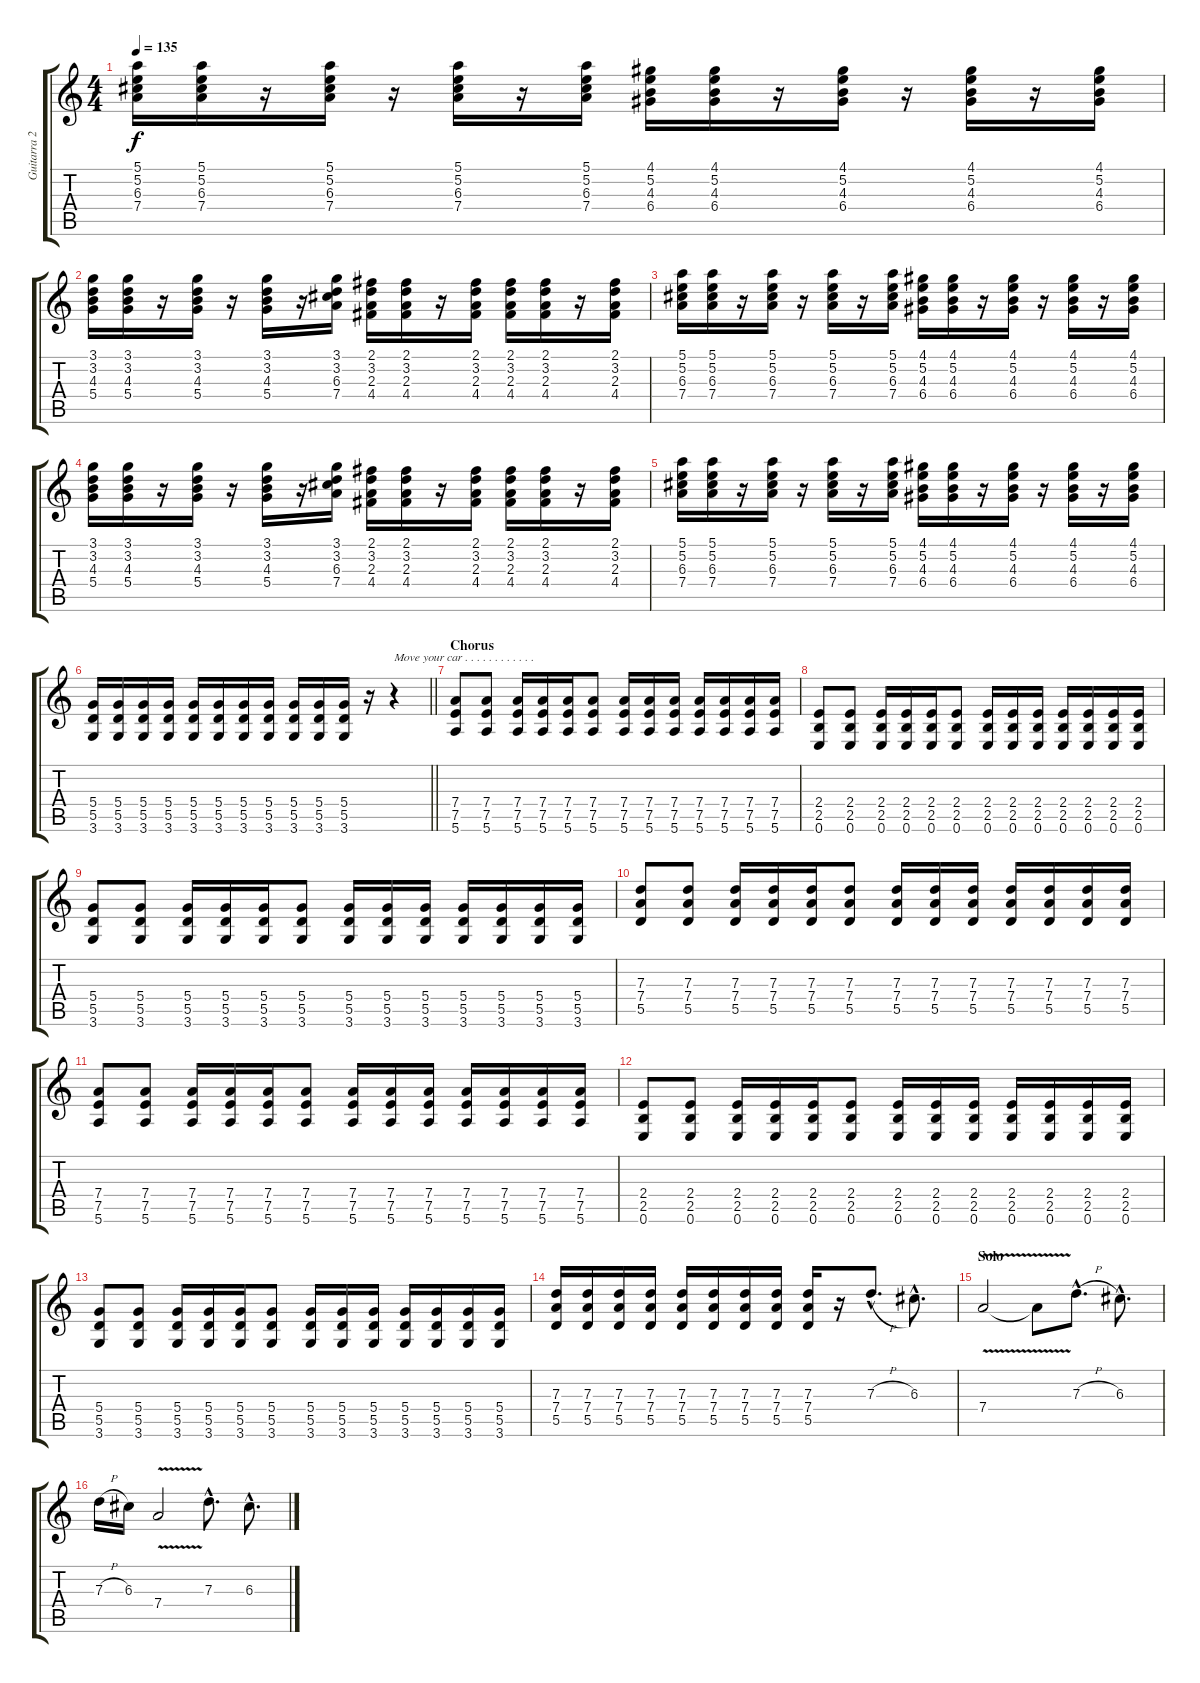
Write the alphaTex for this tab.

\track ("Guitarra 2 - Erik" "Guitarra 2") {instrument distortionguitar}
\staff {score tabs}
\tuning (E4 B3 G3 D3 A2 E2) {hide}
\ts (4 4)
\tempo 135
\clef g2
\ks c
(5.1 5.2 6.3 7.4).16{dy f} (5.1 5.2 6.3 7.4).16 r.16 (5.1 5.2 6.3 7.4).16 r.16 (5.1 5.2 6.3 7.4).16 r.16 (5.1 5.2 6.3 7.4).16 (4.1 5.2 4.3 6.4).16 (4.1 5.2 4.3 6.4).16 r.16 (4.1 5.2 4.3 6.4).16 r.16 (4.1 5.2 4.3 6.4).16 r.16 (4.1 5.2 4.3 6.4).16 |
(3.1 3.2 4.3 5.4).16 (3.1 3.2 4.3 5.4).16 r.16 (3.1 3.2 4.3 5.4).16 r.16 (3.1 3.2 4.3 5.4).16 r.16 (3.1 3.2 6.3 7.4).16 (2.1 3.2 2.3 4.4).16 (2.1 3.2 2.3 4.4).16 r.16 (2.1 3.2 2.3 4.4).16 (2.1 3.2 2.3 4.4).16 (2.1 3.2 2.3 4.4).16 r.16 (2.1 3.2 2.3 4.4).16 |
(5.1 5.2 6.3 7.4).16 (5.1 5.2 6.3 7.4).16 r.16 (5.1 5.2 6.3 7.4).16 r.16 (5.1 5.2 6.3 7.4).16 r.16 (5.1 5.2 6.3 7.4).16 (4.1 5.2 4.3 6.4).16 (4.1 5.2 4.3 6.4).16 r.16 (4.1 5.2 4.3 6.4).16 r.16 (4.1 5.2 4.3 6.4).16 r.16 (4.1 5.2 4.3 6.4).16 |
(3.1 3.2 4.3 5.4).16 (3.1 3.2 4.3 5.4).16 r.16 (3.1 3.2 4.3 5.4).16 r.16 (3.1 3.2 4.3 5.4).16 r.16 (3.1 3.2 6.3 7.4).16 (2.1 3.2 2.3 4.4).16 (2.1 3.2 2.3 4.4).16 r.16 (2.1 3.2 2.3 4.4).16 (2.1 3.2 2.3 4.4).16 (2.1 3.2 2.3 4.4).16 r.16 (2.1 3.2 2.3 4.4).16 |
(5.1 5.2 6.3 7.4).16{volume 12} (5.1 5.2 6.3 7.4).16 r.16 (5.1 5.2 6.3 7.4).16 r.16 (5.1 5.2 6.3 7.4).16 r.16 (5.1 5.2 6.3 7.4).16 (4.1 5.2 4.3 6.4).16 (4.1 5.2 4.3 6.4).16 r.16 (4.1 5.2 4.3 6.4).16 r.16 (4.1 5.2 4.3 6.4).16 r.16 (4.1 5.2 4.3 6.4).16 |
\barLineRight lightlight
(5.4 5.5 3.6).16{volume 13} (5.4 5.5 3.6).16 (5.4 5.5 3.6).16 (5.4 5.5 3.6).16 (5.4 5.5 3.6).16 (5.4 5.5 3.6).16 (5.4 5.5 3.6).16 (5.4 5.5 3.6).16 (5.4 5.5 3.6).16 (5.4 5.5 3.6).16 (5.4 5.5 3.6).16 r.16 r.4{txt "Move your car . . . . . . . . . . . ."} |
\section ("" "Chorus")
(7.4 7.5 5.6).8{volume 13} (7.4 7.5 5.6).8 (7.4 7.5 5.6).16 (7.4 7.5 5.6).16 (7.4 7.5 5.6).16 (7.4 7.5 5.6).8 (7.4 7.5 5.6).16 (7.4 7.5 5.6).16 (7.4 7.5 5.6).16 (7.4 7.5 5.6).16 (7.4 7.5 5.6).16 (7.4 7.5 5.6).16 (7.4 7.5 5.6).16 |
(2.4 2.5 0.6).8 (2.4 2.5 0.6).8 (2.4 2.5 0.6).16 (2.4 2.5 0.6).16 (2.4 2.5 0.6).16 (2.4 2.5 0.6).8 (2.4 2.5 0.6).16 (2.4 2.5 0.6).16 (2.4 2.5 0.6).16 (2.4 2.5 0.6).16 (2.4 2.5 0.6).16 (2.4 2.5 0.6).16 (2.4 2.5 0.6).16 |
(5.4 5.5 3.6).8 (5.4 5.5 3.6).8 (5.4 5.5 3.6).16 (5.4 5.5 3.6).16 (5.4 5.5 3.6).16 (5.4 5.5 3.6).8 (5.4 5.5 3.6).16 (5.4 5.5 3.6).16 (5.4 5.5 3.6).16 (5.4 5.5 3.6).16 (5.4 5.5 3.6).16 (5.4 5.5 3.6).16 (5.4 5.5 3.6).16 |
(7.3 7.4 5.5).8 (7.3 7.4 5.5).8 (7.3 7.4 5.5).16 (7.3 7.4 5.5).16 (7.3 7.4 5.5).16 (7.3 7.4 5.5).8 (7.3 7.4 5.5).16 (7.3 7.4 5.5).16 (7.3 7.4 5.5).16 (7.3 7.4 5.5).16 (7.3 7.4 5.5).16 (7.3 7.4 5.5).16 (7.3 7.4 5.5).16 |
(7.4 7.5 5.6).8{volume 13} (7.4 7.5 5.6).8 (7.4 7.5 5.6).16 (7.4 7.5 5.6).16 (7.4 7.5 5.6).16 (7.4 7.5 5.6).8 (7.4 7.5 5.6).16 (7.4 7.5 5.6).16 (7.4 7.5 5.6).16 (7.4 7.5 5.6).16 (7.4 7.5 5.6).16 (7.4 7.5 5.6).16 (7.4 7.5 5.6).16 |
(2.4 2.5 0.6).8 (2.4 2.5 0.6).8 (2.4 2.5 0.6).16 (2.4 2.5 0.6).16 (2.4 2.5 0.6).16 (2.4 2.5 0.6).8 (2.4 2.5 0.6).16 (2.4 2.5 0.6).16 (2.4 2.5 0.6).16 (2.4 2.5 0.6).16 (2.4 2.5 0.6).16 (2.4 2.5 0.6).16 (2.4 2.5 0.6).16 |
(5.4 5.5 3.6).8 (5.4 5.5 3.6).8 (5.4 5.5 3.6).16 (5.4 5.5 3.6).16 (5.4 5.5 3.6).16 (5.4 5.5 3.6).8 (5.4 5.5 3.6).16 (5.4 5.5 3.6).16 (5.4 5.5 3.6).16 (5.4 5.5 3.6).16 (5.4 5.5 3.6).16 (5.4 5.5 3.6).16 (5.4 5.5 3.6).16 |
(7.3 7.4 5.5).16 (7.3 7.4 5.5).16 (7.3 7.4 5.5).16 (7.3 7.4 5.5).16 (7.3 7.4 5.5).16 (7.3 7.4 5.5).16 (7.3 7.4 5.5).16 (7.3 7.4 5.5).16 (7.3 7.4 5.5).16 r.16 7.3{h hac}.8{d volume 16} 6.3{hac}.8{d} |
\section ("" "Solo")
7.4{v}.2 7.4{t}.8 7.3{h hac}.8{d} 6.3{hac}.8{d} |
7.3{h}.16 6.3.16 7.4{v}.2 7.3{hac}.8{d} 6.3{hac}.8{d}
